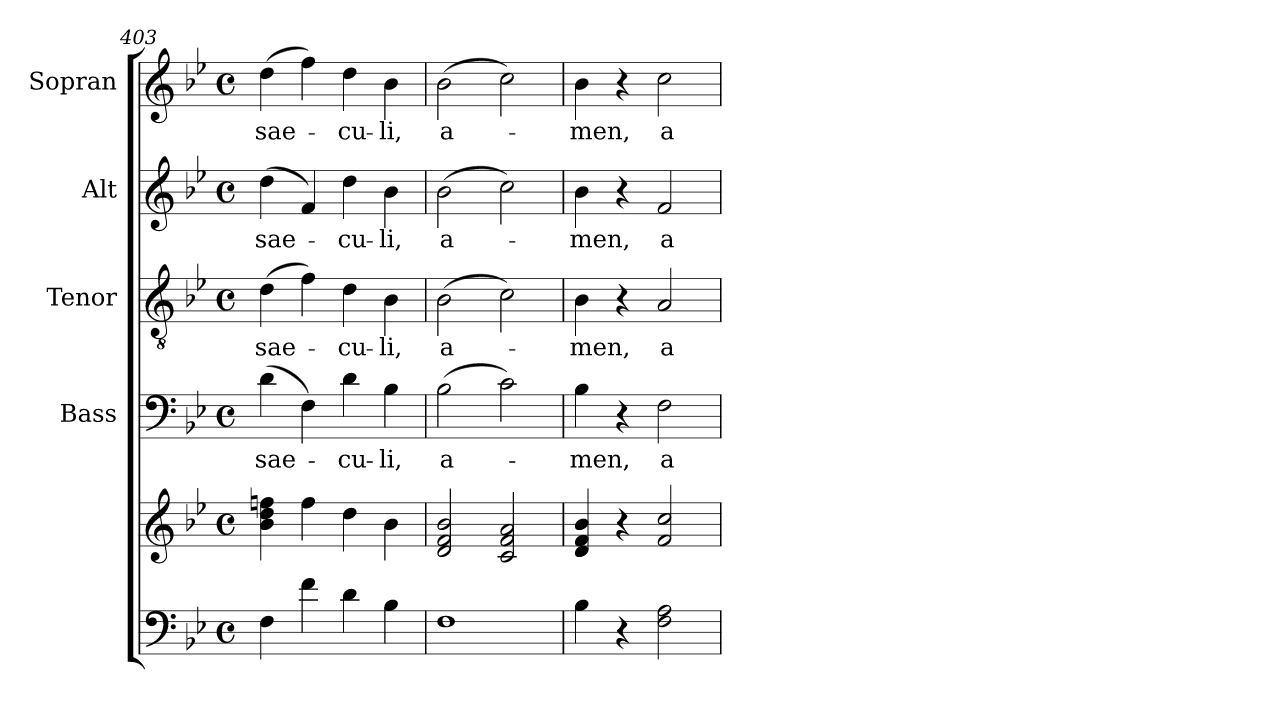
**kern	**kern	**kern	**text	**kern	**text	**kern	**text	**kern	**text
*part5	*part5	*part4	*part4	*part3	*part3	*part2	*part2	*part1	*part1
*staff6	*staff5	*staff4	*staff4	*staff3	*staff3	*staff2	*staff2	*staff1	*staff1
*	*	*I"Bass	*	*I"Tenor	*	*I"Alt	*	*I"Sopran	*
*	*	*I'B.	*	*I'T.	*	*I'A.	*	*I'S.	*
*clefF4	*clefG2	*clefF4	*	*clefGv2	*	*clefG2	*	*clefG2	*
*k[b-e-]	*k[b-e-]	*k[b-e-]	*	*k[b-e-]	*	*k[b-e-]	*	*k[b-e-]	*
*B-:	*B-:	*B-:	*	*B-:	*	*B-:	*	*B-:	*
*M4/4	*M4/4	*M4/4	*	*M4/4	*	*M4/4	*	*M4/4	*
*met(c)	*met(c)	*met(c)	*	*met(c)	*	*met(c)	*	*met(c)	*
=403	=403	=403	=403	=403	=403	=403	=403	=403	=403
!	!	!	!LO:LY:b	!	!LO:LY:b	!	!LO:LY:b	!	!LO:LY:b
4F\	4b-\ 4dd\ 4ffn\	(>4d\	sae-	(>4d\	sae-	(>4dd\	sae-	(>4dd\	sae-
4f\	4ff\	4F\)	.	4f\)	.	4f/)	.	4ff\)	.
!	!	!	!LO:LY:b	!	!LO:LY:b	!	!LO:LY:b	!	!LO:LY:b
4d\	4dd\	4d\	-cu-	4d\	-cu-	4dd\	-cu-	4dd\	-cu-
!	!	!	!LO:LY:b	!	!LO:LY:b	!	!LO:LY:b	!	!LO:LY:b
4B-\	4b-\	4B-\	-li,	4B-\	-li,	4b-\	-li,	4b-\	-li,
=404	=404	=404	=404	=404	=404	=404	=404	=404	=404
!	!	!	!LO:LY:b	!	!LO:LY:b	!	!LO:LY:b	!	!LO:LY:b
1F	2d/ 2f/ 2b-/	(>2B-\	a-	(>2B-\	a-	(>2b-\	a-	(>2b-\	a-
.	2c/ 2f/ 2a/	2c\)	.	2c\)	.	2cc\)	.	2cc\)	.
=405	=405	=405	=405	=405	=405	=405	=405	=405	=405
!	!	!	!LO:LY:b	!	!LO:LY:b	!	!LO:LY:b	!	!LO:LY:b
4B-\	4d/ 4f/ 4b-/	4B-\	-men,	4B-\	-men,	4b-\	-men,	4b-\	-men,
4r	4r	4r	.	4r	.	4r	.	4r	.
!	!	!	!LO:LY:b	!	!LO:LY:b	!	!LO:LY:b	!	!LO:LY:b
2F\ 2A\	2f/ 2cc/	2F\	a-	2A/	a-	2f/	a-	2cc\	a-
=	=	=	=	=	=	=	=	=	=
*-	*-	*-	*-	*-	*-	*-	*-	*-	*-
